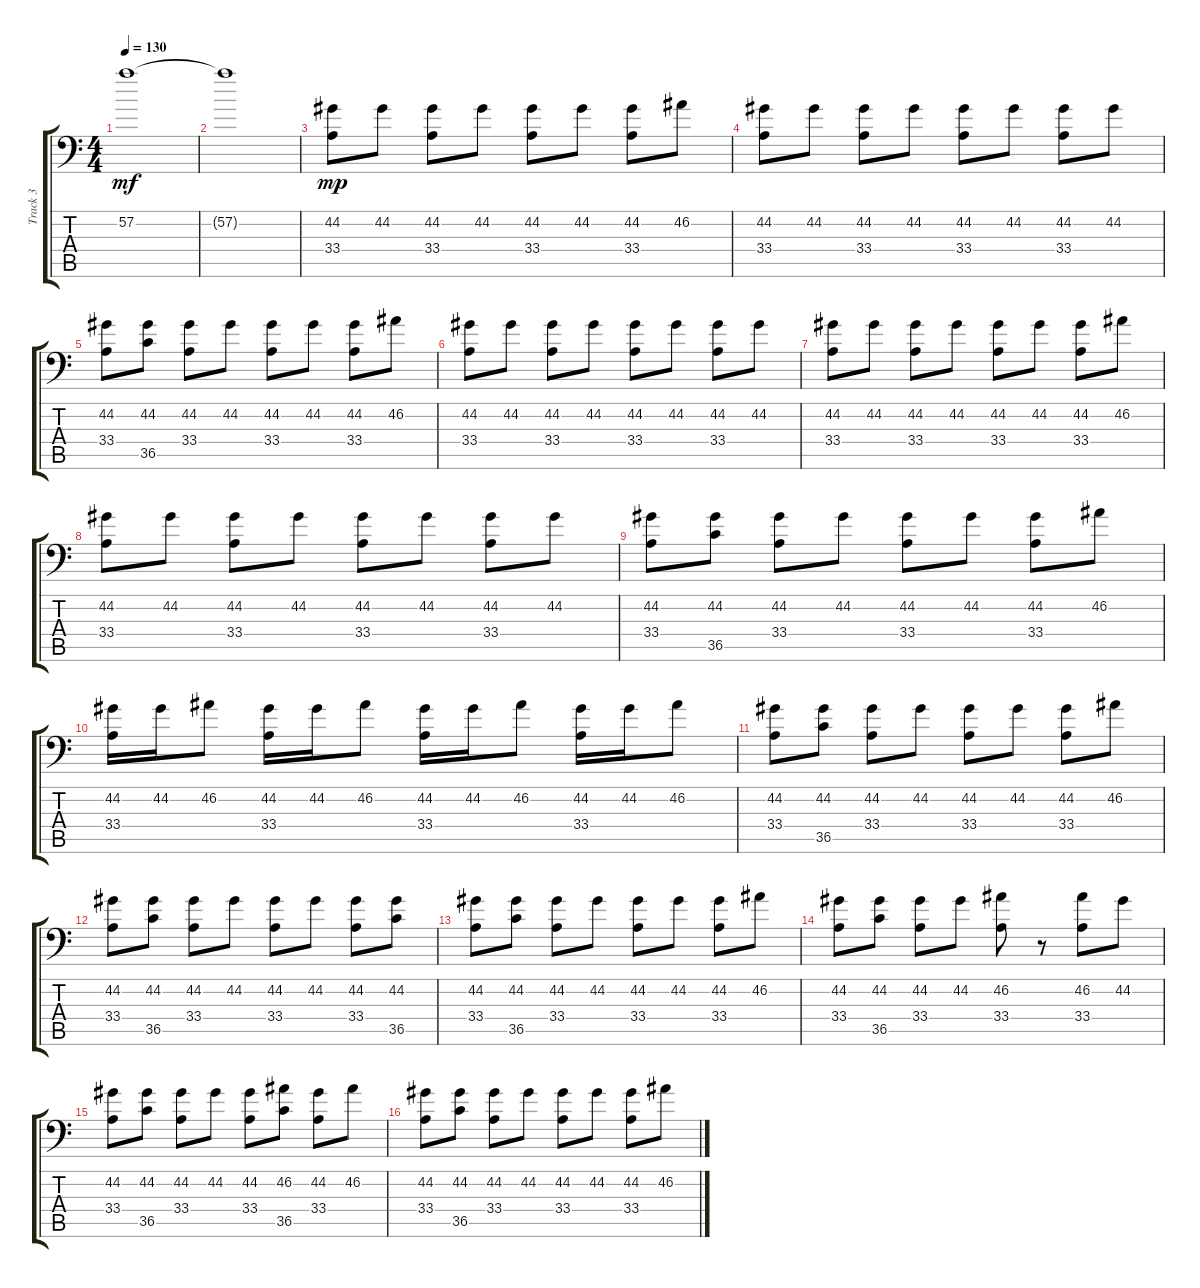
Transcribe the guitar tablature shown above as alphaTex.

\track ("Track 3" "Track 3") {instrument acousticgrandpiano}
\staff {score tabs}
\tuning (C-1 C-1 C-1 C-1 C-1 C-1) {hide}
\ts (4 4)
\tempo 130
\clef f4
\ks c
57.2{t}.1{dy mf} |
57.2{t}.1 |
(44.2 33.4).8{dy mp} 44.2.8 (44.2 33.4).8 44.2.8 (44.2 33.4).8 44.2.8 (44.2 33.4).8 46.2.8 |
(44.2 33.4).8 44.2.8 (44.2 33.4).8 44.2.8 (44.2 33.4).8 44.2.8 (44.2 33.4).8 44.2.8 |
(44.2 33.4).8 (44.2 36.5).8 (44.2 33.4).8 44.2.8 (44.2 33.4).8 44.2.8 (44.2 33.4).8 46.2.8 |
(44.2 33.4).8 44.2.8 (44.2 33.4).8 44.2.8 (44.2 33.4).8 44.2.8 (44.2 33.4).8 44.2.8 |
(44.2 33.4).8 44.2.8 (44.2 33.4).8 44.2.8 (44.2 33.4).8 44.2.8 (44.2 33.4).8 46.2.8 |
(44.2 33.4).8 44.2.8 (44.2 33.4).8 44.2.8 (44.2 33.4).8 44.2.8 (44.2 33.4).8 44.2.8 |
(44.2 33.4).8 (44.2 36.5).8 (44.2 33.4).8 44.2.8 (44.2 33.4).8 44.2.8 (44.2 33.4).8 46.2.8 |
(44.2 33.4).16 44.2.16 46.2.8 (44.2 33.4).16 44.2.16 46.2.8 (44.2 33.4).16 44.2.16 46.2.8 (44.2 33.4).16 44.2.16 46.2.8 |
(44.2 33.4).8 (44.2 36.5).8 (44.2 33.4).8 44.2.8 (44.2 33.4).8 44.2.8 (44.2 33.4).8 46.2.8 |
(44.2 33.4).8 (44.2 36.5).8 (44.2 33.4).8 44.2.8 (44.2 33.4).8 44.2.8 (44.2 33.4).8 (44.2 36.5).8 |
(44.2 33.4).8 (44.2 36.5).8 (44.2 33.4).8 44.2.8 (44.2 33.4).8 44.2.8 (44.2 33.4).8 46.2.8 |
(44.2 33.4).8 (44.2 36.5).8 (44.2 33.4).8 44.2.8 (46.2 33.4).8 r.8 (46.2 33.4).8 44.2.8 |
(44.2 33.4).8 (44.2 36.5).8 (44.2 33.4).8 44.2.8 (44.2 33.4).8 (46.2 36.5).8 (44.2 33.4).8 46.2.8 |
(44.2 33.4).8 (44.2 36.5).8 (44.2 33.4).8 44.2.8 (44.2 33.4).8 44.2.8 (44.2 33.4).8 46.2.8
